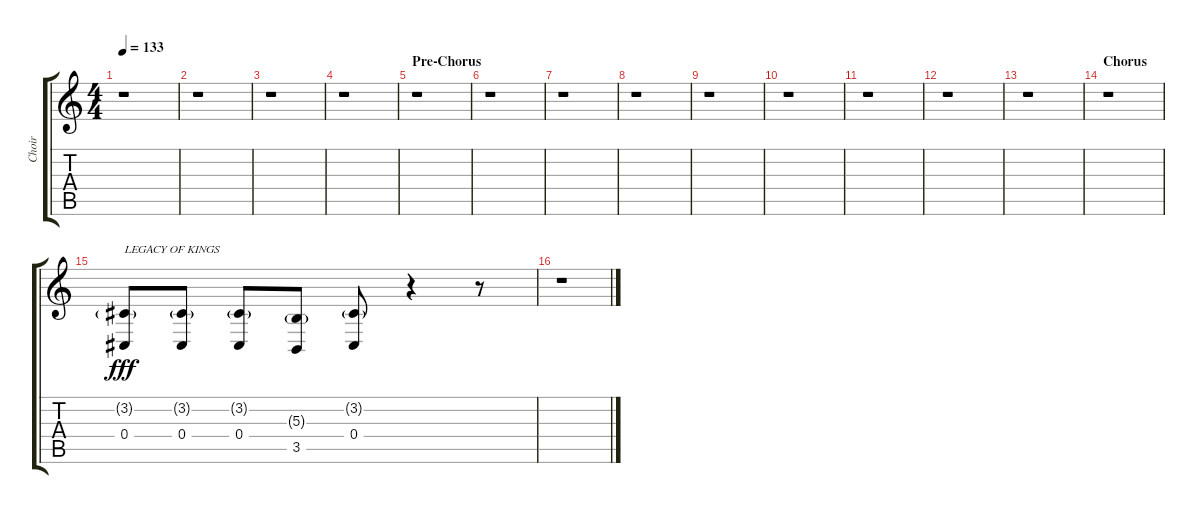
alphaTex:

\track ("Choir" "Choir") {instrument choiraahs}
\staff {score tabs}
\tuning (Eb4 Bb3 Gb3 Db3 Ab2 Eb2) {hide}
\ts (4 4)
\tempo 133
\clef g2
\ks c
r.1{dy fff} |
r.1 |
r.1 |
r.1 |
\section ("" "Pre-Chorus")
r.1 |
r.1 |
r.1 |
r.1 |
r.1 |
r.1 |
r.1 |
r.1 |
r.1 |
\section ("" "Chorus")
r.1 |
(3.2{g} 0.4).8{txt "LEGACY OF KINGS"} (3.2{g} 0.4).8 (3.2{g} 0.4).8 (5.3{g} 3.5).8 (3.2{g} 0.4).8 r.4 r.8 |
r.1
